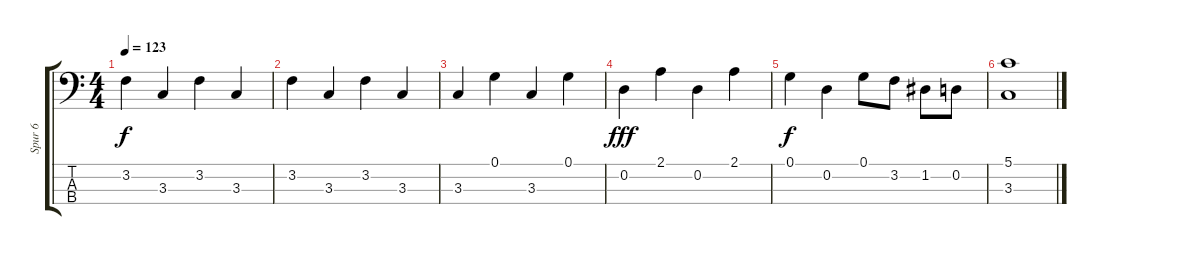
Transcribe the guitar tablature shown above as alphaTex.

\track ("Spur 6" "Spur 6") {instrument acousticbass}
\staff {score tabs}
\tuning (G2 D2 A1 E1) {hide}
\ts (4 4)
\tempo 123
\clef f4
\ks c
3.2.4{dy f} 3.3.4 3.2.4 3.3.4 |
3.2.4 3.3.4 3.2.4 3.3.4 |
3.3.4 0.1.4 3.3.4 0.1.4 |
0.2.4{dy fff} 2.1.4 0.2.4 2.1.4 |
0.1.4{dy f} 0.2.4 0.1.8 3.2.8 1.2.8 0.2.8 |
(5.1 3.3).1
